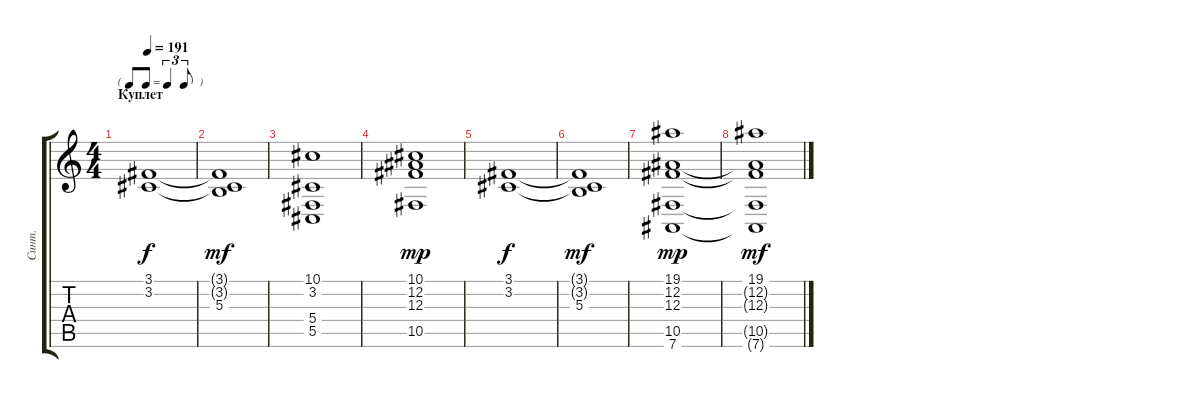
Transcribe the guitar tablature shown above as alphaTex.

\track ("Синт." "Синт.") {instrument stringensemble2}
\staff {score tabs}
\tuning (Eb4 Bb3 Gb3 Db3 Ab2 Eb2) {hide}
\ts (4 4)
\tf triplet8th
\section ("" "Куплет")
\tempo 191
\clef g2
\ks c
(3.1 3.2).1{dy f volume 8 instrument synthstrings2} |
(3.1{t} 3.2{t} 5.3).1{dy mf} |
(10.1 3.2 5.4 5.5).1 |
(10.1 12.2 12.3 10.5).1{dy mp} |
(3.1 3.2).1{dy f} |
(3.1{t} 3.2{t} 5.3).1{dy mf} |
(19.1 12.2 12.3 10.5 7.6).1{dy mp} |
(19.1 12.2{t} 12.3{t} 10.5{t} 7.6{t}).1{dy mf}
